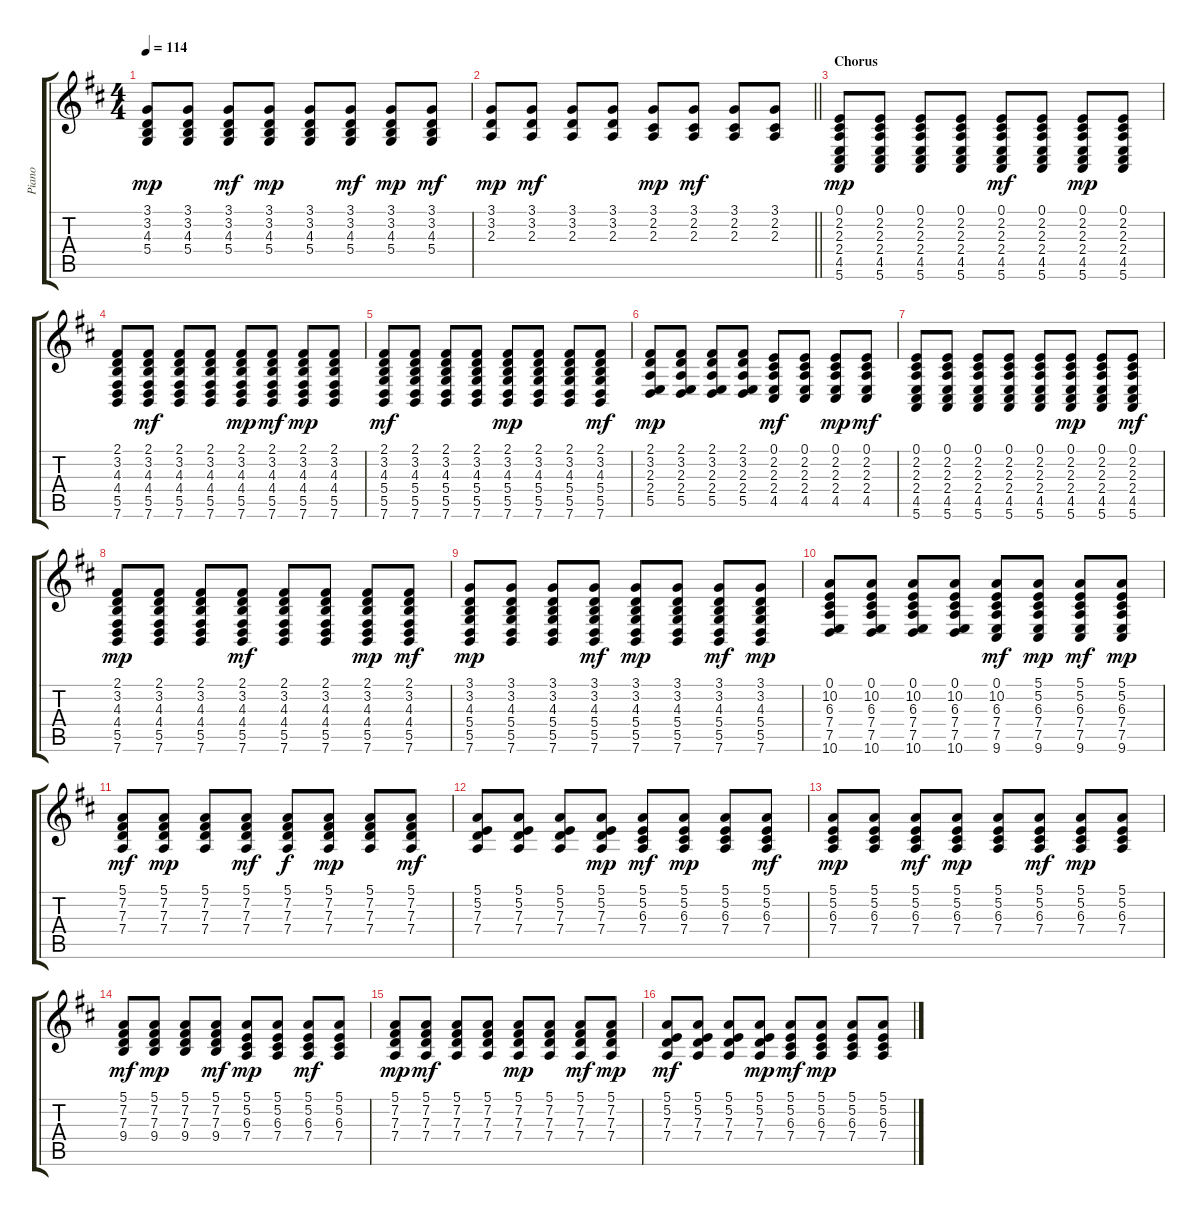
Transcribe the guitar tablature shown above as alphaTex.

\track ("Piano" "Piano") {instrument acousticgrandpiano}
\staff {score tabs}
\tuning (E4 B3 G3 D3 A2 E2) {hide}
\ts (4 4)
\tempo 114
\clef g2
\ks d
(3.1 3.2 4.3 5.4).8{dy mp} (3.1 3.2 4.3 5.4).8 (3.1 3.2 4.3 5.4).8{dy mf} (3.1 3.2 4.3 5.4).8{dy mp} (3.1 3.2 4.3 5.4).8 (3.1 3.2 4.3 5.4).8{dy mf} (3.1 3.2 4.3 5.4).8{dy mp} (3.1 3.2 4.3 5.4).8{dy mf} |
\barLineRight lightlight
(3.1 3.2 2.3).8{dy mp} (3.1 3.2 2.3).8{dy mf} (3.1 3.2 2.3).8 (3.1 3.2 2.3).8 (3.1 2.2 2.3).8{dy mp} (3.1 2.2 2.3).8{dy mf} (3.1 2.2 2.3).8 (3.1 2.2 2.3).8 |
\section ("" "Chorus")
(0.1 2.2 2.3 2.4 4.5 5.6).8{dy mp} (0.1 2.2 2.3 2.4 4.5 5.6).8 (0.1 2.2 2.3 2.4 4.5 5.6).8 (0.1 2.2 2.3 2.4 4.5 5.6).8 (0.1 2.2 2.3 2.4 4.5 5.6).8{dy mf} (0.1 2.2 2.3 2.4 4.5 5.6).8 (0.1 2.2 2.3 2.4 4.5 5.6).8{dy mp} (0.1 2.2 2.3 2.4 4.5 5.6).8 |
(2.1 3.2 4.3 4.4 5.5 7.6).8 (2.1 3.2 4.3 4.4 5.5 7.6).8{dy mf} (2.1 3.2 4.3 4.4 5.5 7.6).8 (2.1 3.2 4.3 4.4 5.5 7.6).8 (2.1 3.2 4.3 4.4 5.5 7.6).8{dy mp} (2.1 3.2 4.3 4.4 5.5 7.6).8{dy mf} (2.1 3.2 4.3 4.4 5.5 7.6).8{dy mp} (2.1 3.2 4.3 4.4 5.5 7.6).8 |
(2.1 3.2 4.3 5.4 5.5 7.6).8{dy mf} (2.1 3.2 4.3 5.4 5.5 7.6).8 (2.1 3.2 4.3 5.4 5.5 7.6).8 (2.1 3.2 4.3 5.4 5.5 7.6).8 (2.1 3.2 4.3 5.4 5.5 7.6).8{dy mp} (2.1 3.2 4.3 5.4 5.5 7.6).8 (2.1 3.2 4.3 5.4 5.5 7.6).8 (2.1 3.2 4.3 5.4 5.5 7.6).8{dy mf} |
(2.1 3.2 2.3 2.4 5.5).8{dy mp} (2.1 3.2 2.3 2.4 5.5).8 (2.1 3.2 2.3 2.4 5.5).8 (2.1 3.2 2.3 2.4 5.5).8 (0.1 2.2 2.3 2.4 4.5).8{dy mf} (0.1 2.2 2.3 2.4 4.5).8 (0.1 2.2 2.3 2.4 4.5).8{dy mp} (0.1 2.2 2.3 2.4 4.5).8{dy mf} |
(0.1 2.2 2.3 2.4 4.5 5.6).8 (0.1 2.2 2.3 2.4 4.5 5.6).8 (0.1 2.2 2.3 2.4 4.5 5.6).8 (0.1 2.2 2.3 2.4 4.5 5.6).8 (0.1 2.2 2.3 2.4 4.5 5.6).8 (0.1 2.2 2.3 2.4 4.5 5.6).8{dy mp} (0.1 2.2 2.3 2.4 4.5 5.6).8 (0.1 2.2 2.3 2.4 4.5 5.6).8{dy mf} |
(2.1 3.2 4.3 4.4 5.5 7.6).8{dy mp} (2.1 3.2 4.3 4.4 5.5 7.6).8 (2.1 3.2 4.3 4.4 5.5 7.6).8 (2.1 3.2 4.3 4.4 5.5 7.6).8{dy mf} (2.1 3.2 4.3 4.4 5.5 7.6).8 (2.1 3.2 4.3 4.4 5.5 7.6).8 (2.1 3.2 4.3 4.4 5.5 7.6).8{dy mp} (2.1 3.2 4.3 4.4 5.5 7.6).8{dy mf} |
(3.1 3.2 4.3 5.4 5.5 7.6).8{dy mp} (3.1 3.2 4.3 5.4 5.5 7.6).8 (3.1 3.2 4.3 5.4 5.5 7.6).8 (3.1 3.2 4.3 5.4 5.5 7.6).8{dy mf} (3.1 3.2 4.3 5.4 5.5 7.6).8{dy mp} (3.1 3.2 4.3 5.4 5.5 7.6).8 (3.1 3.2 4.3 5.4 5.5 7.6).8{dy mf} (3.1 3.2 4.3 5.4 5.5 7.6).8{dy mp} |
(0.1 10.2 6.3 7.4 7.5 10.6).8 (0.1 10.2 6.3 7.4 7.5 10.6).8 (0.1 10.2 6.3 7.4 7.5 10.6).8 (0.1 10.2 6.3 7.4 7.5 10.6).8 (0.1 10.2 6.3 7.4 7.5 9.6).8{dy mf} (5.1 5.2 6.3 7.4 7.5 9.6).8{dy mp} (5.1 5.2 6.3 7.4 7.5 9.6).8{dy mf} (5.1 5.2 6.3 7.4 7.5 9.6).8{dy mp} |
(5.1 7.2 7.3 7.4).8{dy mf} (5.1 7.2 7.3 7.4).8{dy mp} (5.1 7.2 7.3 7.4).8 (5.1 7.2 7.3 7.4).8{dy mf} (5.1 7.2 7.3 7.4).8{dy f} (5.1 7.2 7.3 7.4).8{dy mp} (5.1 7.2 7.3 7.4).8 (5.1 7.2 7.3 7.4).8{dy mf} |
(5.1 5.2 7.3 7.4).8 (5.1 5.2 7.3 7.4).8 (5.1 5.2 7.3 7.4).8 (5.1 5.2 7.3 7.4).8{dy mp} (5.1 5.2 6.3 7.4).8{dy mf} (5.1 5.2 6.3 7.4).8{dy mp} (5.1 5.2 6.3 7.4).8 (5.1 5.2 6.3 7.4).8{dy mf} |
(5.1 5.2 6.3 7.4).8{dy mp} (5.1 5.2 6.3 7.4).8 (5.1 5.2 6.3 7.4).8{dy mf} (5.1 5.2 6.3 7.4).8{dy mp} (5.1 5.2 6.3 7.4).8 (5.1 5.2 6.3 7.4).8{dy mf} (5.1 5.2 6.3 7.4).8{dy mp} (5.1 5.2 6.3 7.4).8 |
(5.1 7.2 7.3 9.4).8{dy mf} (5.1 7.2 7.3 9.4).8{dy mp} (5.1 7.2 7.3 9.4).8 (5.1 7.2 7.3 9.4).8{dy mf} (5.1 5.2 6.3 7.4).8{dy mp} (5.1 5.2 6.3 7.4).8 (5.1 5.2 6.3 7.4).8{dy mf} (5.1 5.2 6.3 7.4).8 |
(5.1 7.2 7.3 7.4).8{dy mp} (5.1 7.2 7.3 7.4).8{dy mf} (5.1 7.2 7.3 7.4).8 (5.1 7.2 7.3 7.4).8 (5.1 7.2 7.3 7.4).8{dy mp} (5.1 7.2 7.3 7.4).8 (5.1 7.2 7.3 7.4).8{dy mf} (5.1 7.2 7.3 7.4).8{dy mp} |
(5.1 5.2 7.3 7.4).8{dy mf} (5.1 5.2 7.3 7.4).8 (5.1 5.2 7.3 7.4).8 (5.1 5.2 7.3 7.4).8{dy mp} (5.1 5.2 6.3 7.4).8{dy mf} (5.1 5.2 6.3 7.4).8{dy mp} (5.1 5.2 6.3 7.4).8 (5.1 5.2 6.3 7.4).8
